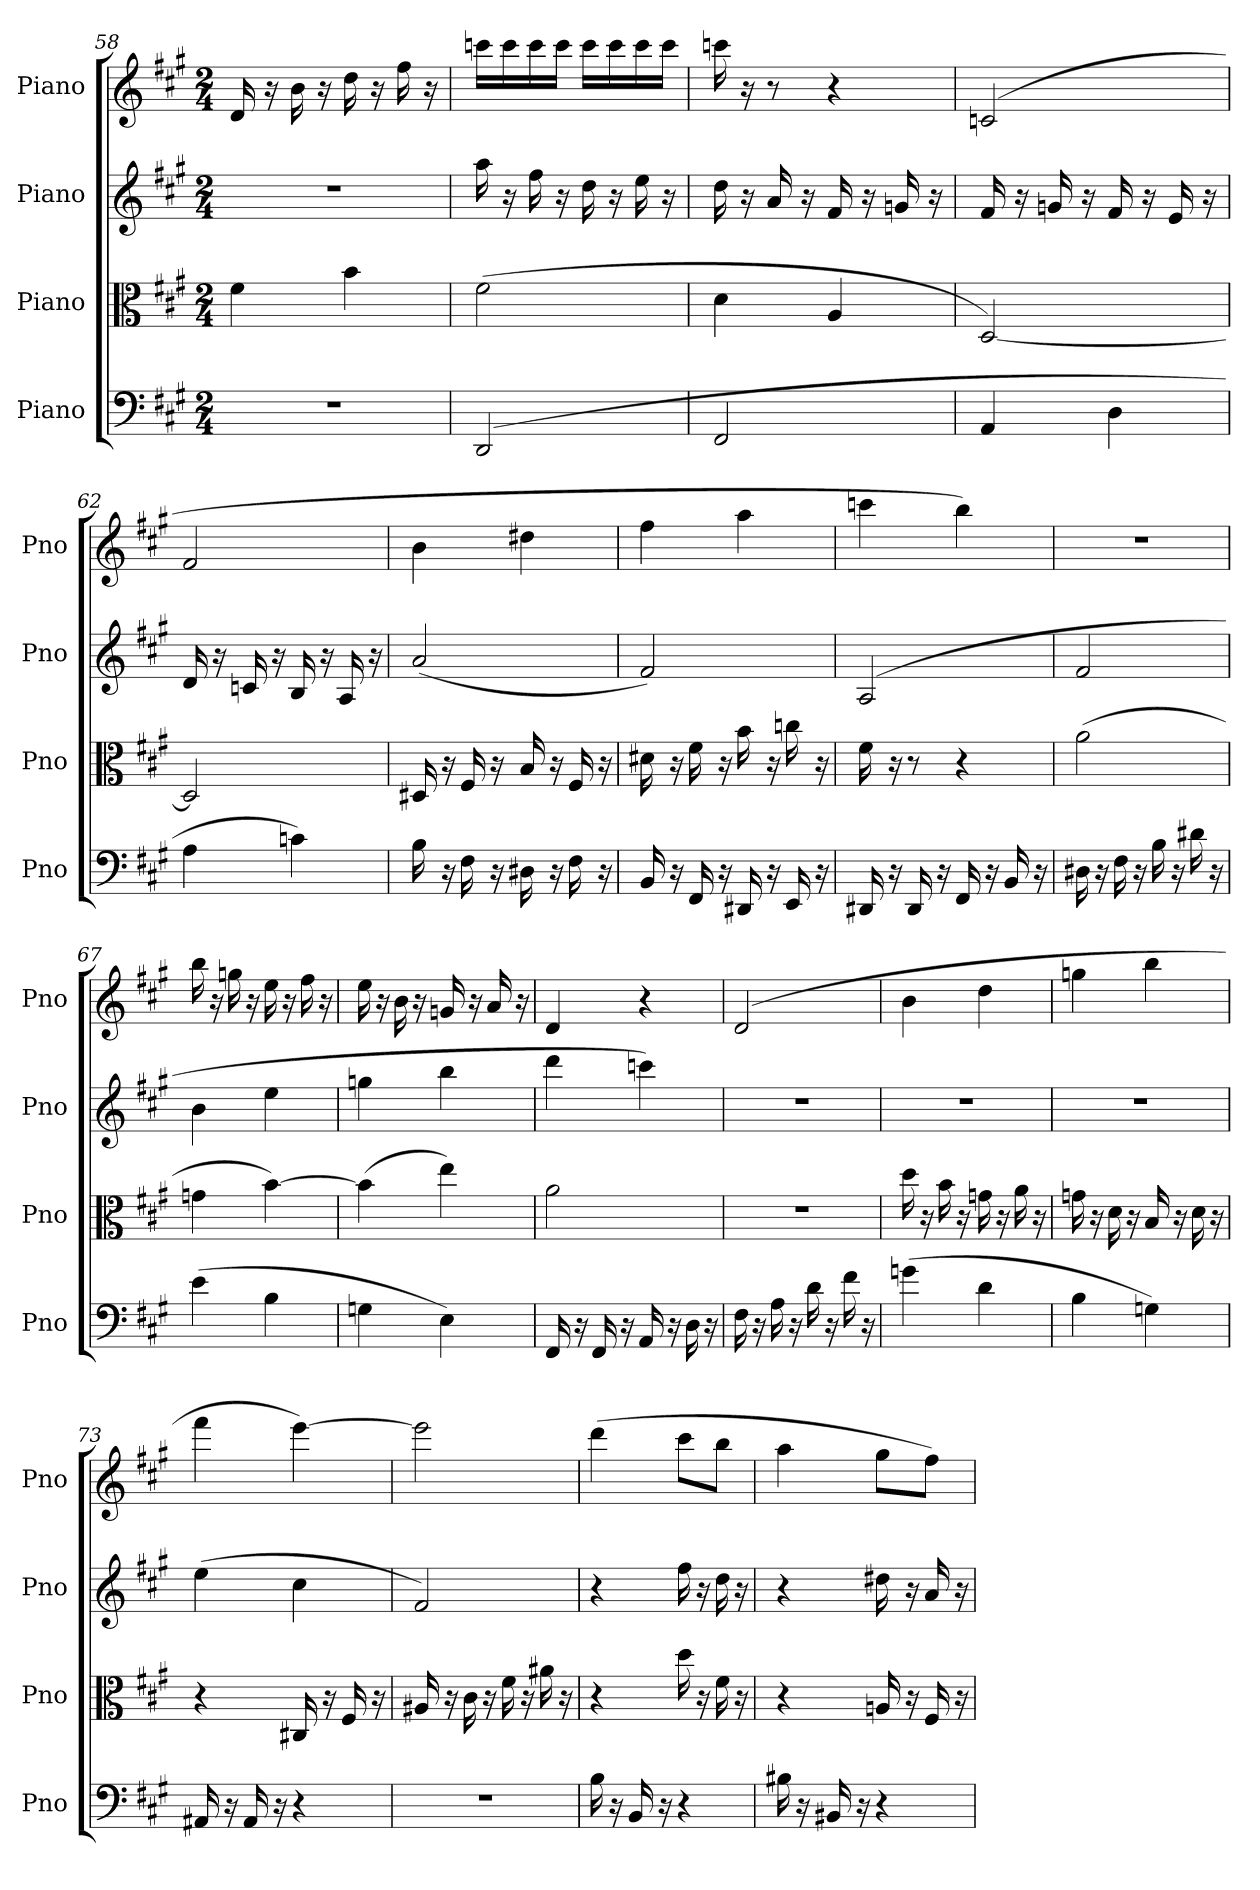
**kern	**kern	**kern	**kern
*part4	*part3	*part2	*part1
*staff4	*staff3	*staff2	*staff1
*I"Piano	*I"Piano	*I"Piano	*I"Piano
*I'Pno	*I'Pno	*I'Pno	*I'Pno
*clefF4	*clefC3	*clefG2	*clefG2
*k[f#c#g#]	*k[f#c#g#]	*k[f#c#g#]	*k[f#c#g#]
*M2/4	*M2/4	*M2/4	*M2/4
=58	=58	=58	=58
2r	4f#\	2r	16d/
.	.	.	16r
.	.	.	16b\
.	.	.	16r
.	4b\	.	16dd\
.	.	.	16r
.	.	.	16ff#\
.	.	.	16r
=59	=59	=59	=59
(2DD/	(2f#\	16aa\	16cccn\LL
.	.	16r	16ccc\
.	.	16ff#\	16ccc\
.	.	16r	16ccc\JJ
.	.	16dd\	16ccc\LL
.	.	16r	16ccc\
.	.	16ee\	16ccc\
.	.	16r	16ccc\JJ
=60	=60	=60	=60
2FF#/	4d\	16dd\	16cccn\
.	.	16r	16r
.	.	16a/	8r
.	.	16r	.
.	4A/	16f#/	4r
.	.	16r	.
.	.	16gn/	.
.	.	16r	.
=61	=61	=61	=61
4AA/	[2D/)	16f#/	(2cn/
.	.	16r	.
.	.	16gn/	.
.	.	16r	.
4D\	.	16f#/	.
.	.	16r	.
.	.	16e/	.
.	.	16r	.
=62	=62	=62	=62
4A\	2D/]	16d/	2f#/
.	.	16r	.
.	.	16cn/	.
.	.	16r	.
4cn\)	.	16B/	.
.	.	16r	.
.	.	16A/	.
.	.	16r	.
!!LO:LB:g=z
=63	=63	=63	=63
16B\	16D#X/	(2a/	4b\
16r	16r	.	.
16F#\	16F#/	.	.
16r	16r	.	.
16D#X\	16B/	.	4dd#X\
16r	16r	.	.
16F#\	16F#/	.	.
16r	16r	.	.
=64	=64	=64	=64
16BB/	16d#X\	2f#/)	4ff#\
16r	16r	.	.
16FF#/	16f#\	.	.
16r	16r	.	.
16DD#X/	16b\	.	4aa\
16r	16r	.	.
16EE/	16ccn\	.	.
16r	16r	.	.
=65	=65	=65	=65
16DD#X/	16f#\	(2A/	4cccn\
16r	16r	.	.
16DD#/	8r	.	.
16r	.	.	.
16FF#/	4r	.	4bb\)
16r	.	.	.
16BB/	.	.	.
16r	.	.	.
=66	=66	=66	=66
16D#X\	(2a\	2f#/	2r
16r	.	.	.
16F#\	.	.	.
16r	.	.	.
16B\	.	.	.
16r	.	.	.
16d#X\	.	.	.
16r	.	.	.
=67	=67	=67	=67
(4e\	4gn\	4b\	16bb\
.	.	.	16r
.	.	.	16ggn\
.	.	.	16r
4B\	[4b\)	4ee\	16ee\
.	.	.	16r
.	.	.	16ff#\
.	.	.	16r
=68	=68	=68	=68
4Gn\	(4b\]	4ggn\	16ee\
.	.	.	16r
.	.	.	16b\
.	.	.	16r
4E\)	4ee\)	4bb\	16gn/
.	.	.	16r
.	.	.	16a/
.	.	.	16r
=69	=69	=69	=69
16FF#/	2a\	4ddd\	4d/
16r	.	.	.
16FF#/	.	.	.
16r	.	.	.
16AA/	.	4cccn\)	4r
16r	.	.	.
16D\	.	.	.
16r	.	.	.
=70	=70	=70	=70
16F#\	2r	2r	(2d/
16r	.	.	.
16A\	.	.	.
16r	.	.	.
16d\	.	.	.
16r	.	.	.
16f#\	.	.	.
16r	.	.	.
!!LO:LB:g=z
=71	=71	=71	=71
(4gn\	16dd\	2r	4b\
.	16r	.	.
.	16b\	.	.
.	16r	.	.
4d\	16gn\	.	4dd\
.	16r	.	.
.	16a\	.	.
.	16r	.	.
=72	=72	=72	=72
4B\	16gn\	2r	4ggn\
.	16r	.	.
.	16d\	.	.
.	16r	.	.
4Gn\)	16B/	.	4bb\
.	16r	.	.
.	16d\	.	.
.	16r	.	.
=73	=73	=73	=73
16AA#X/	4r	(4ee\	4fff#\
16r	.	.	.
16AA#/	.	.	.
16r	.	.	.
4r	16C#X/	4cc#\	[4eee\)
.	16r	.	.
.	16F#/	.	.
.	16r	.	.
=74	=74	=74	=74
2r	16A#X/	2f#/)	2eee\]
.	16r	.	.
.	16c#\	.	.
.	16r	.	.
.	16f#\	.	.
.	16r	.	.
.	16a#X\	.	.
.	16r	.	.
=75	=75	=75	=75
16B\	4r	4r	(4ddd\
16r	.	.	.
16BB/	.	.	.
16r	.	.	.
4r	16dd\	16ff#\	8ccc#\L
.	16r	16r	.
.	16f#\	16dd\	8bb\J
.	16r	16r	.
=76	=76	=76	=76
16B#X\	4r	4r	4aa\
16r	.	.	.
16BB#X/	.	.	.
16r	.	.	.
4r	16An/	16dd#X\	8gg#\L
.	16r	16r	.
.	16F#/	16a/	8ff#\J)
.	16r	16r	.
=	=	=	=
*-	*-	*-	*-
